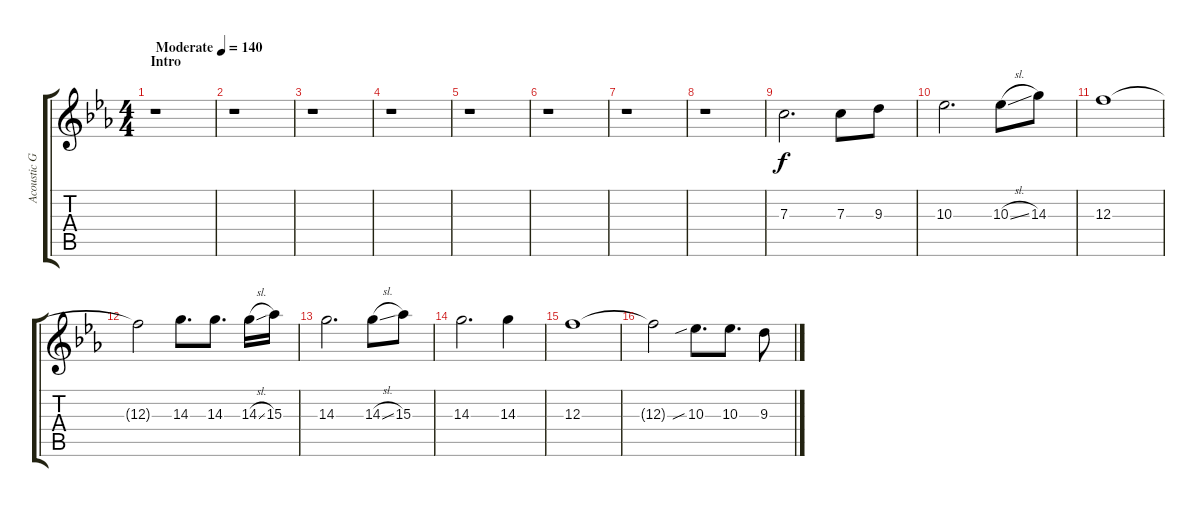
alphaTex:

\track ("Acoustic Guitar IV" "Acoustic G") {instrument acousticguitarsteel}
\staff {score tabs}
\tuning (D4 A3 F3 C3 G2 C2) {hide}
\ts (4 4)
\section ("" "Intro")
\tempo (140 "Moderate")
\clef g2
\ks eb
r.1{dy f instrument acousticguitarsteel} |
r.1 |
r.1 |
r.1 |
r.1 |
r.1 |
r.1 |
r.1 |
7.3.2{d} 7.3.8 9.3.8 |
10.3.2{d} 10.3{sl}.8 14.3.8 |
12.3.1 |
12.3{t}.2 14.3.8{d} 14.3.8{d} 14.3{sl}.16 15.3.16 |
14.3.2{d} 14.3{sl}.8 15.3.8 |
14.3.2{d} 14.3.4 |
12.3.1 |
12.3{t}.2 10.3{sib}.8{d} 10.3.8{d} 9.3.8
